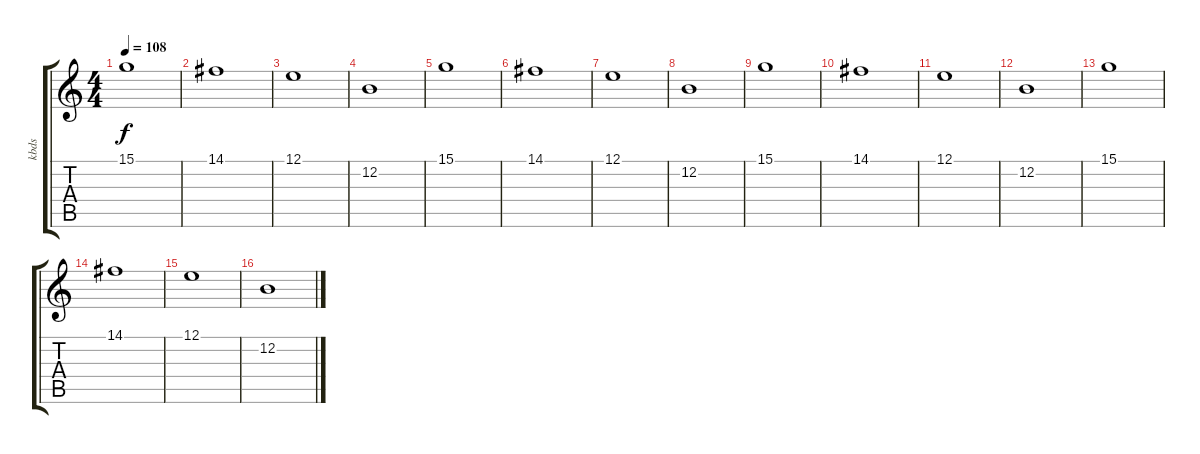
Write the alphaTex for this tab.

\track ("kbds" "kbds") {instrument stringensemble1}
\staff {score tabs}
\tuning (E4 B3 G3 D3 A2 E2) {hide}
\ts (4 4)
\tempo 108
\clef g2
\ks c
15.1.1{dy f} |
14.1.1 |
12.1.1 |
12.2.1 |
15.1.1 |
14.1.1 |
12.1.1 |
12.2.1 |
15.1.1 |
14.1.1 |
12.1.1 |
12.2.1 |
15.1.1 |
14.1.1 |
12.1.1 |
12.2.1
